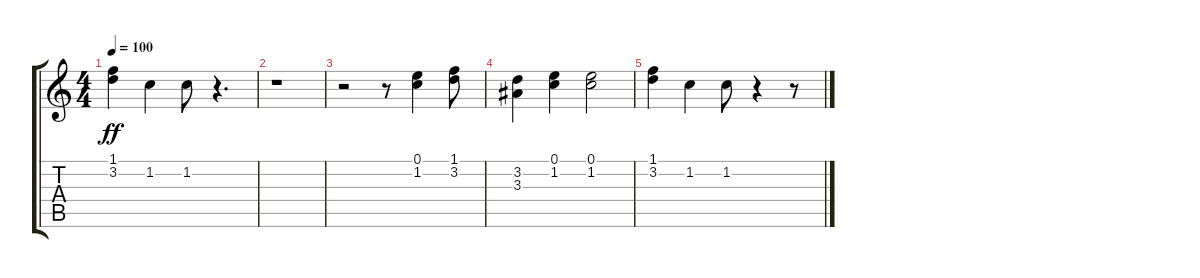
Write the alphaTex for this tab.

\track "" {instrument distortionguitar}
\staff {score tabs}
\tuning (E4 B3 G3 D3 A2 E2) {hide}
\ts (4 4)
\tempo 100
\clef g2
\ks c
(1.1 3.2).4{dy ff} 1.2.4 1.2.8 r.4{d} |
r.1 |
r.2 r.8 (0.1 1.2).4 (1.1 3.2).8 |
(3.2 3.3).4 (0.1 1.2).4 (0.1 1.2).2 |
(1.1 3.2).4 1.2.4 1.2.8 r.4 r.8
